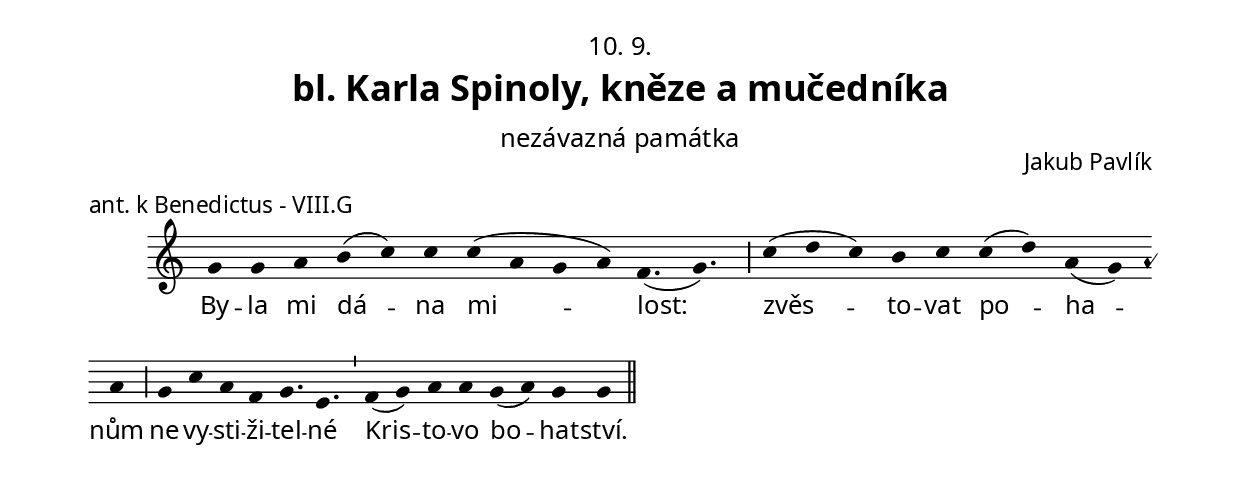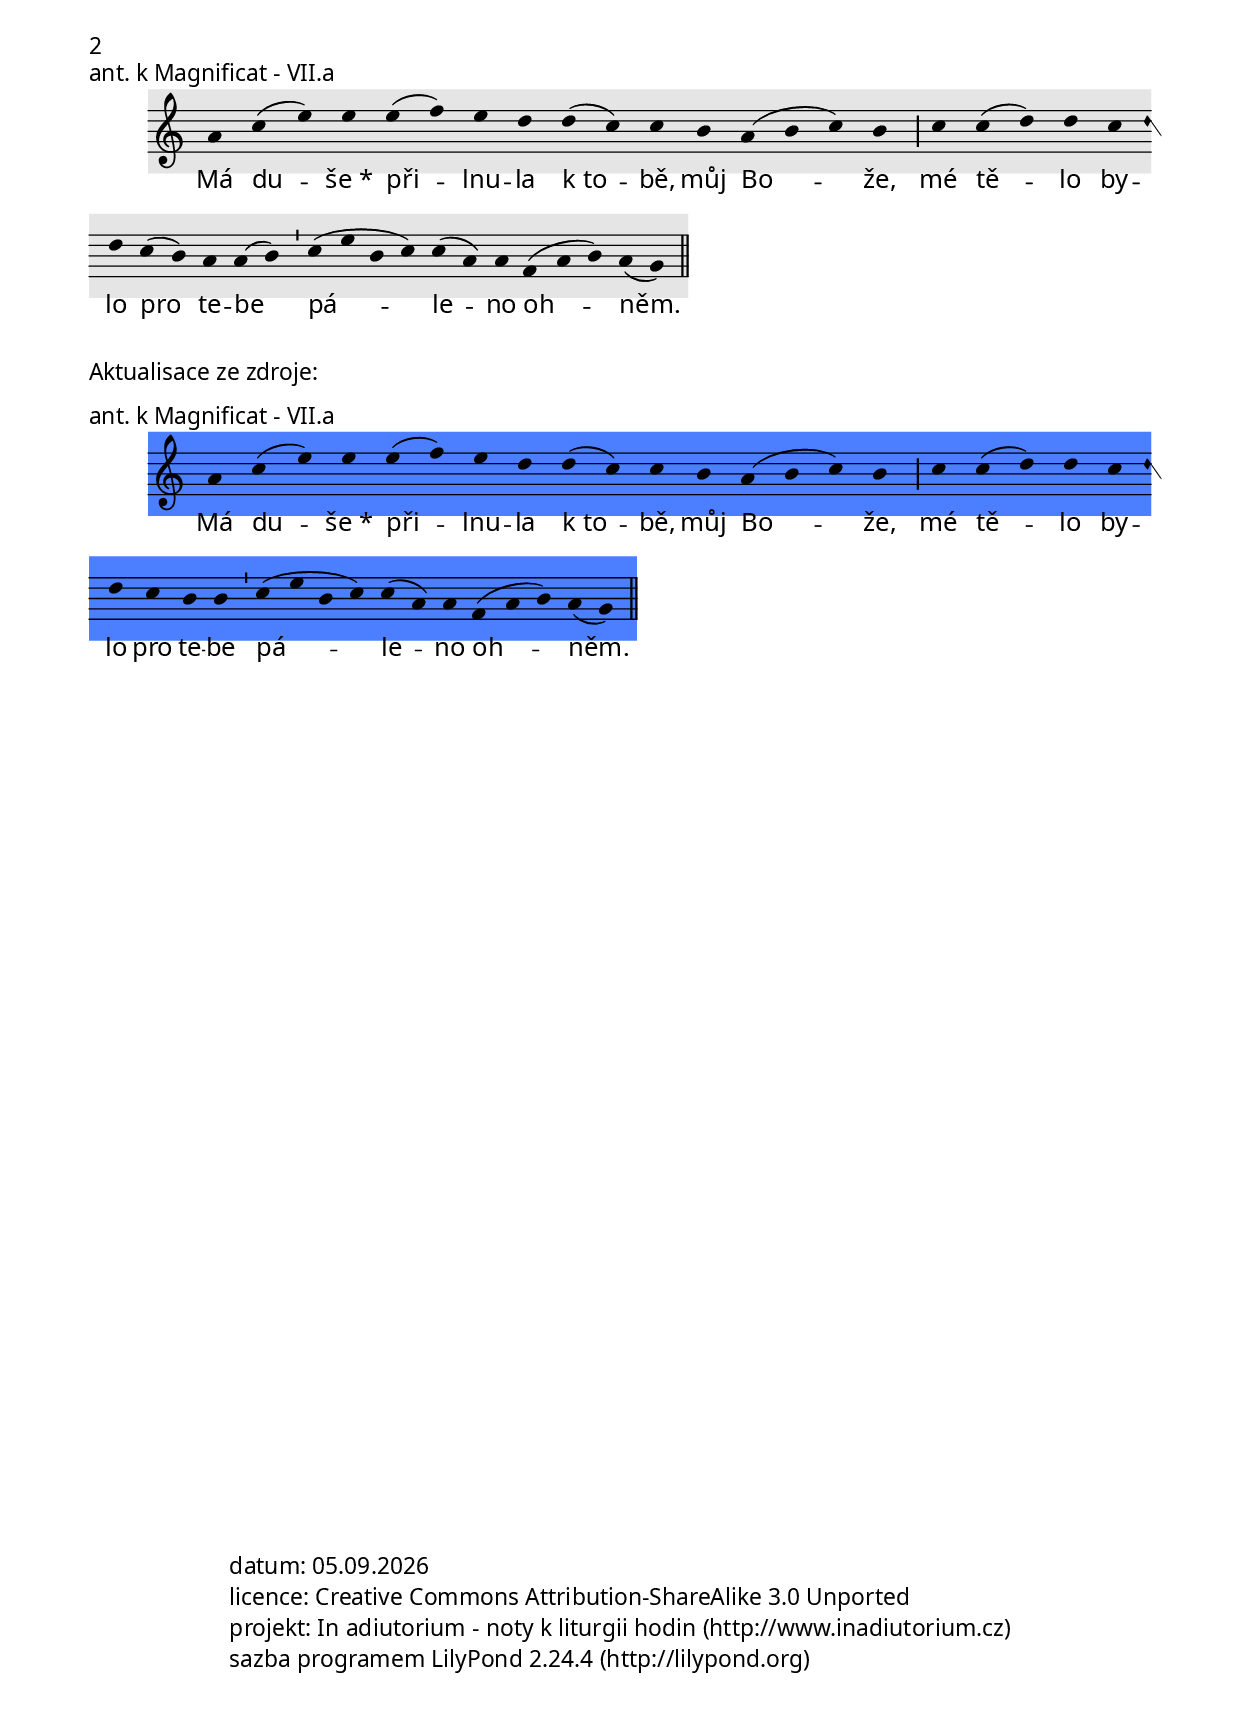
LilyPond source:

\version "2.19.16"

\include "../spolecne.ly"

\header {
  title = \markup\titleSvatek
            "bl. Karla Spinoly, kněze a mučedníka"
            "nezávazná památka"
            "10. 9."
  composer = "Jakub Pavlík"
}

\score {
  \relative c'' {
    \choralniRezim
    g g a b( c) c c( a g a) f4.( g) \barMaior
    c4( d c) b c c( d) a( g) a \barMaior
    g c a f g4. e \barMin f4( g) a a g( a) g g \barFinalis
  }
  \addlyrics {
    By -- la mi dá -- na mi -- lost:
    zvěs -- to -- vat po -- ha -- nům
    ne -- vy -- sti -- ži -- tel -- né Kris -- to -- vo bo -- hat -- ství.
  }
  \header {
    quid = "ant. k Benedictus"
    modus = "VIII"
    differentia = "G"
    psalmus = ""
    fial = "commune/commune_evangelista.ly#ne-a3?-aleluja"
    id = "aben"
    piece = \markup {\sestavTitulekBezZalmu}
  }
}

\pageBreak

\score {
  \relative c'' {
    \zvyraznovacSedy
    \choralniRezim
    a4 c( e) e e( f) e d d( c) c b a( b c) b \barMaior
    c c( d) d c d c( b) a a( b) \barMin c( e b c) c( a) a f( a b) a( g) \barFinalis
  }
  \addlyrics {
    Má du -- še_* při -- lnu -- la k_to -- bě, můj Bo -- že,
    mé tě -- lo by -- lo pro te -- be pá -- le -- no oh -- něm.
  }
  \header {
    quid = "ant. k Magnificat"
    modus = "VII"
    differentia = "a"
    psalmus = ""
    fial = "sanktoral/0810vavrinec.ly#rch-a1"
    id = "amag"
    piece = \markup {\sestavTitulekBezZalmu}
  }
}

\markup{Aktualisace ze zdroje:}

\score {
  \relative c'' {
    \zvyraznovacModry
    \choralniRezim
    a4 c( e) e e( f) e d d( c) c b a( b c) b \barMaior
    c c( d) d c d c b b \barMin c( e b c) c( a) a f( a b) a( g) \barFinalis
  }
  \addlyrics {
    Má du -- še_* při -- lnu -- la k_to -- bě, můj Bo -- že,
    mé tě -- lo by -- lo pro te -- be pá -- le -- no oh -- něm.
  }
  \header {
    quid = "ant. k Magnificat"
    modus = "VII"
    differentia = "a"
    psalmus = ""
    fial = "sanktoral/0810vavrinec.ly#rch-a1"
    id = "amag"
    piece = \markup {\sestavTitulekBezZalmu}
  }
}
